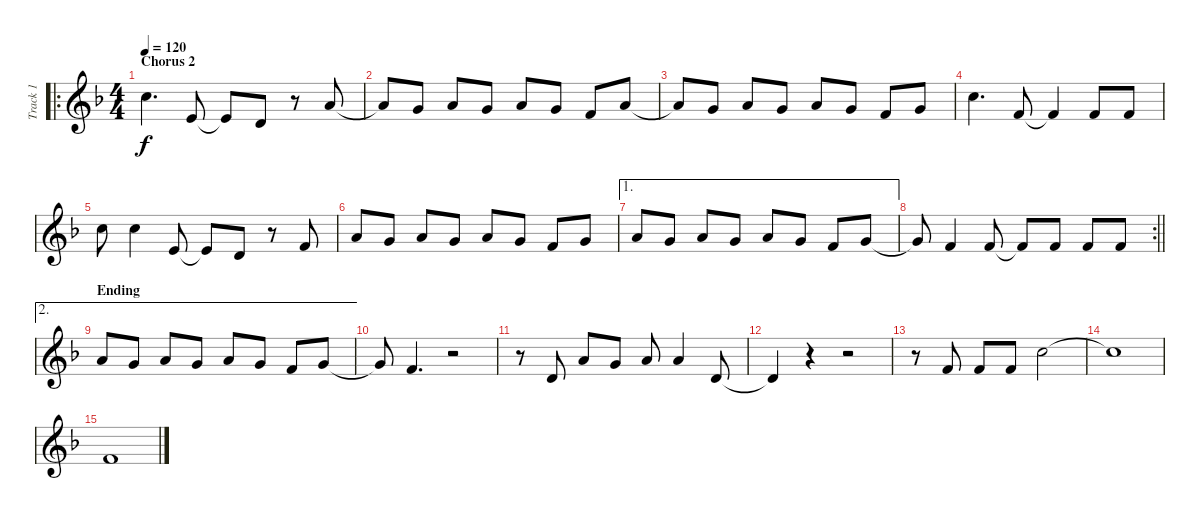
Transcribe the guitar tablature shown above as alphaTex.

\track ("Track 1" "Track 1") {instrument distortionguitar}
\staff {score}
\tuning (E4 B3 G3 D3 A2 E2) {hide}
\ro
\ts (4 4)
\section ("" "Chorus 2")
\tempo 120
\clef g2
\ks f
1.2.4{d dy f} 2.4.8 2.4{t}.8 0.4.8 r.8 2.3.8 |
2.3{t}.8 0.3.8 2.3.8 0.3.8 2.3.8 0.3.8 3.4.8 2.3.8 |
2.3{t}.8 0.3.8 2.3.8 0.3.8 2.3.8 0.3.8 3.4.8 0.3.8 |
1.2.4{d} 3.4.8 3.4{t}.4 3.4.8 3.4.8 |
1.2.8 1.2.4 2.4.8 2.4{t}.8 0.4.8 r.8 3.4.8 |
2.3.8 0.3.8 2.3.8 0.3.8 2.3.8 0.3.8 3.4.8 0.3.8 |
\ae 1
2.3.8 0.3.8 2.3.8 0.3.8 2.3.8 0.3.8 3.4.8 0.3.8 |
\rc 2
\barLineRight lightlight
0.3{t}.8 3.4.4 3.4.8 3.4{t}.8 3.4.8 3.4.8 3.4.8 |
\ae 2
\section ("" "Ending")
2.3.8 0.3.8 2.3.8 0.3.8 2.3.8 0.3.8 3.4.8 0.3.8 |
0.3{t}.8 3.4.4{d} r.2 |
r.8 0.4.8 2.3.8 0.3.8 2.3.8 2.3.4 0.4.8 |
0.4{t}.4 r.4 r.2 |
r.8 3.4.8 3.4.8 3.4.8 1.2.2 |
1.2{t}.1 |
3.4.1
